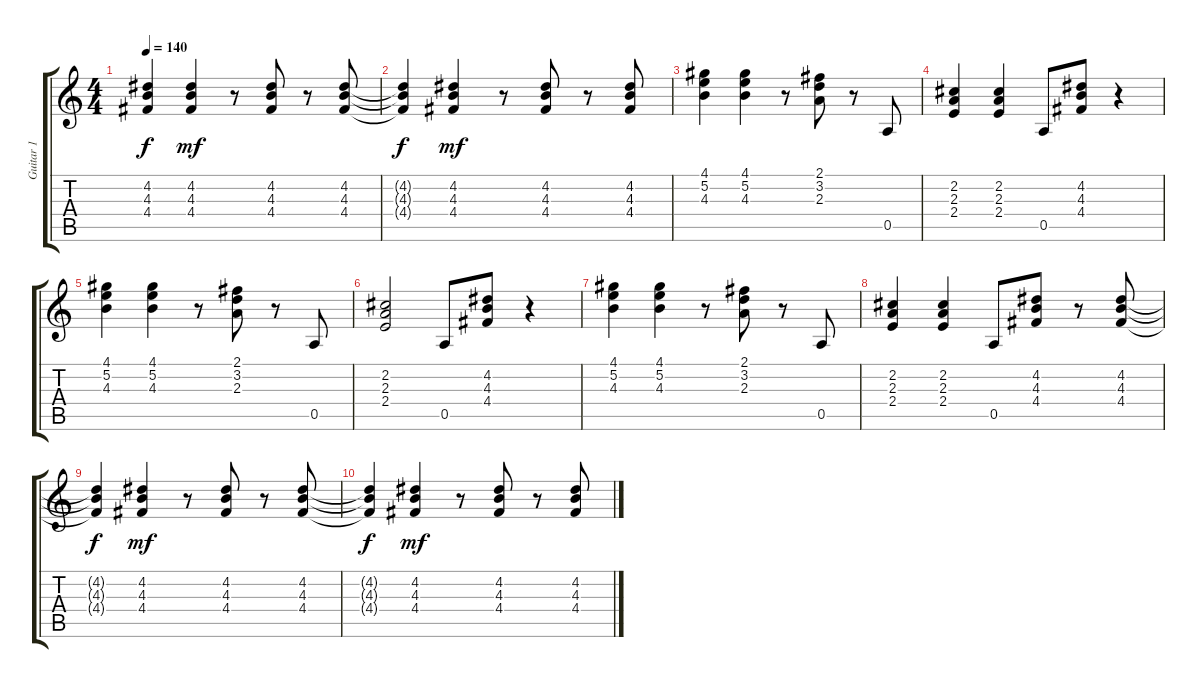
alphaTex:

\track ("Guitar 1" "Guitar 1") {instrument distortionguitar}
\staff {score tabs}
\tuning (E4 B3 G3 D3 A2 E2) {hide}
\ts (4 4)
\tempo 140
\clef g2
\ks c
(4.2{t} 4.3{t} 4.4{t}).4{dy f} (4.2 4.3 4.4).4{dy mf} r.8 (4.2 4.3 4.4).8 r.8 (4.2 4.3 4.4).8 |
(4.2{t} 4.3{t} 4.4{t}).4{dy f} (4.2 4.3 4.4).4{dy mf} r.8 (4.2 4.3 4.4).8 r.8 (4.2 4.3 4.4).8 |
(4.1 5.2 4.3).4 (4.1 5.2 4.3).4 r.8 (2.1 3.2 2.3).8 r.8 0.5.8 |
(2.2 2.3 2.4).4 (2.2 2.3 2.4).4 0.5.8 (4.2 4.3 4.4).8 r.4 |
(4.1 5.2 4.3).4{volume 11} (4.1 5.2 4.3).4 r.8 (2.1 3.2 2.3).8 r.8 0.5.8 |
(2.2 2.3 2.4).2 0.5.8 (4.2 4.3 4.4).8 r.4 |
(4.1 5.2 4.3).4{volume 6} (4.1 5.2 4.3).4 r.8 (2.1 3.2 2.3).8 r.8 0.5.8 |
(2.2 2.3 2.4).4 (2.2 2.3 2.4).4 0.5.8 (4.2 4.3 4.4).8 r.8 (4.2 4.3 4.4).8 |
(4.2{t} 4.3{t} 4.4{t}).4{dy f} (4.2 4.3 4.4).4{dy mf volume 0} r.8 (4.2 4.3 4.4).8 r.8 (4.2 4.3 4.4).8 |
(4.2{t} 4.3{t} 4.4{t}).4{dy f} (4.2 4.3 4.4).4{dy mf} r.8 (4.2 4.3 4.4).8 r.8 (4.2 4.3 4.4).8
